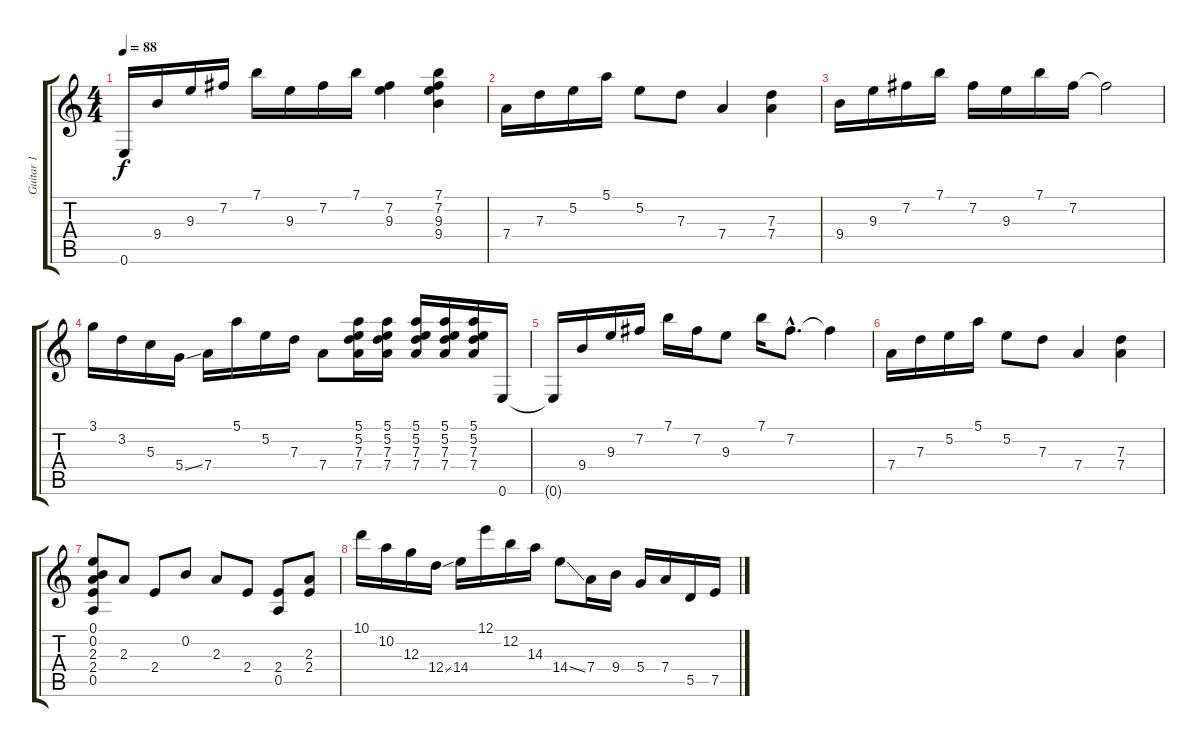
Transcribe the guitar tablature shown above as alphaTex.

\track ("Guitar 1" "Guitar 1") {instrument overdrivenguitar}
\staff {score tabs}
\tuning (E4 B3 G3 D3 A2 E2) {hide}
\ts (4 4)
\tempo 88
\clef g2
\ks c
0.6.16{dy f} 9.4.16 9.3.16 7.2.16 7.1.16 9.3.16 7.2.16 7.1.16 (7.2 9.3).4 (7.1 7.2 9.3 9.4).4 |
7.4.16 7.3.16 5.2.16 5.1.16 5.2.8 7.3.8 7.4.4 (7.3 7.4).4 |
9.4.16 9.3.16 7.2.16 7.1.16 7.2.16 9.3.16 7.1.16 7.2.16 7.2{t}.2 |
3.1.16 3.2.16 5.3.16 5.4{ss}.16 7.4.16 5.1.16 5.2.16 7.3.16 7.4.8 (5.1 5.2 7.3 7.4).16 (5.1 5.2 7.3 7.4).16 (5.1 5.2 7.3 7.4).16 (5.1 5.2 7.3 7.4).16 (5.1 5.2 7.3 7.4).16 0.6.16 |
0.6{t}.16 9.4.16 9.3.16 7.2.16 7.1.16 7.2.16 9.3.8 7.1.16 7.2{hac}.8{d} 7.2{t}.4 |
7.4.16 7.3.16 5.2.16 5.1.16 5.2.8 7.3.8 7.4.4 (7.3 7.4).4 |
(0.1 0.2 2.3 2.4 0.5).8 2.3.8 2.4.8 0.2.8 2.3.8 2.4.8 (2.4 0.5).8 (2.3 2.4).8 |
10.1.16 10.2.16 12.3.16 12.4{ss}.16 14.4.16 12.1.16 12.2.16 14.3.16 14.4{ss}.8 7.4.16 9.4.16 5.4.16 7.4.16 5.5.16 7.5.16
